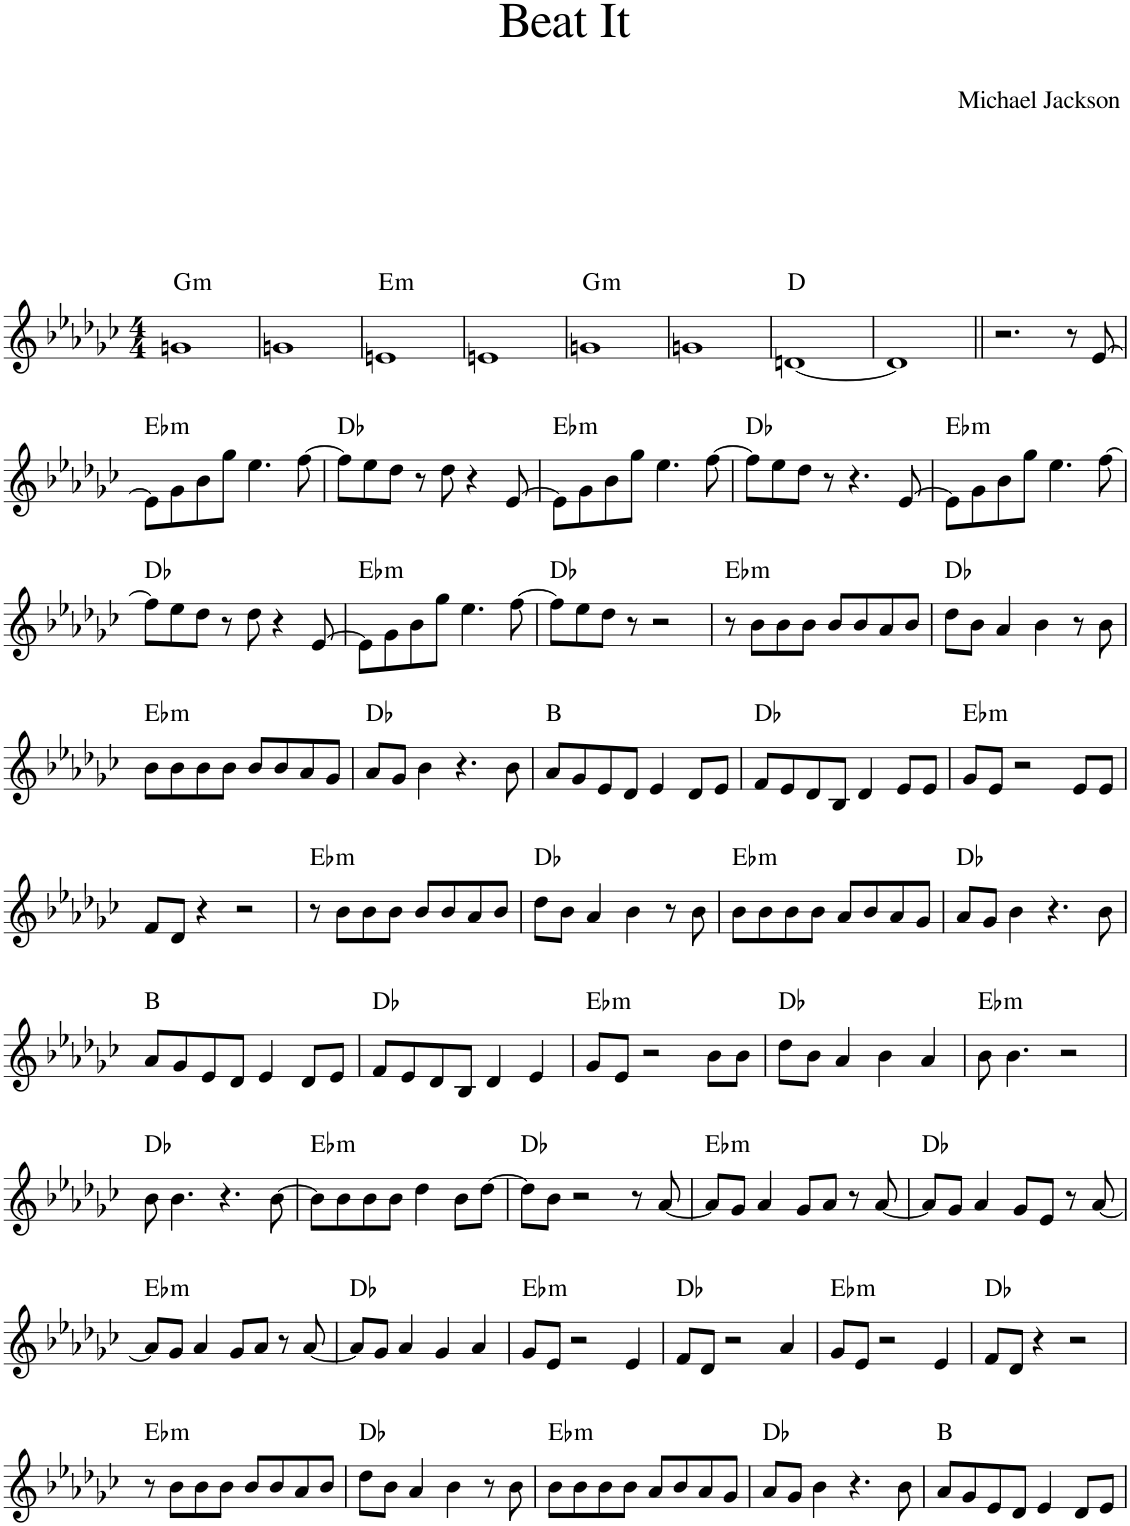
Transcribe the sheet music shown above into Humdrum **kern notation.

**kern	**harte
*part1	*part1
*staff1	*
*I"Piano	*
*I'Pno.	*
*clefG2	*
*k[b-e-a-d-g-c-]	*
*M4/4	*
=1	=1
!	!LO:H:kt=m
1gn	G:min
=2	=2
1gn	.
=3	=3
!	!LO:H:kt=m
1en	E:min
=4	=4
1en	.
=5	=5
!	!LO:H:kt=m
1gn	G:min
=6	=6
1gn	.
=7	=7
[1dn	D:maj
=8	=8
1d]	.
=9||	=9||
2.r	.
8r	.
[8e-/	.
!!LO:LB:g=z
=10	=10
!	!LO:H:kt=m
8e-\L]	Eb:min
8g-\	.
8b-\	.
8gg-\J	.
4.ee-\	.
[8ff\	.
=11	=11
8ff\L]	Db:maj
8ee-\	.
8dd-\J	.
8r	.
8dd-\	.
4r	.
[8e-/	.
=12	=12
!	!LO:H:kt=m
8e-\L]	Eb:min
8g-\	.
8b-\	.
8gg-\J	.
4.ee-\	.
[8ff\	.
=13	=13
8ff\L]	Db:maj
8ee-\	.
8dd-\J	.
8r	.
4.r	.
[8e-/	.
=14	=14
!	!LO:H:kt=m
8e-\L]	Eb:min
8g-\	.
8b-\	.
8gg-\J	.
4.ee-\	.
[8ff\	.
!!LO:LB:g=z
=15	=15
8ff\L]	Db:maj
8ee-\	.
8dd-\J	.
8r	.
8dd-\	.
4r	.
[8e-/	.
=16	=16
!	!LO:H:kt=m
8e-\L]	Eb:min
8g-\	.
8b-\	.
8gg-\J	.
4.ee-\	.
[8ff\	.
=17	=17
8ff\L]	Db:maj
8ee-\	.
8dd-\J	.
8r	.
2r	.
=18	=18
!	!LO:H:kt=m
8r	Eb:min
8b-\L	.
8b-\	.
8b-\J	.
8b-/L	.
8b-/	.
8a-/	.
8b-/J	.
=19	=19
8dd-\L	Db:maj
8b-\J	.
4a-/	.
4b-\	.
8r	.
8b-\	.
!!LO:LB:g=z
=20	=20
!	!LO:H:kt=m
8b-\L	Eb:min
8b-\	.
8b-\	.
8b-\J	.
8b-/L	.
8b-/	.
8a-/	.
8g-/J	.
=21	=21
8a-/L	Db:maj
8g-/J	.
4b-\	.
4.r	.
8b-\	.
=22	=22
8a-/L	B:maj
8g-/	.
8e-/	.
8d-/J	.
4e-/	.
8d-/L	.
8e-/J	.
=23	=23
8f/L	Db:maj
8e-/	.
8d-/	.
8B-/J	.
4d-/	.
8e-/L	.
8e-/J	.
=24	=24
!	!LO:H:kt=m
8g-/L	Eb:min
8e-/J	.
2r	.
8e-/L	.
8e-/J	.
!!LO:LB:g=z
=25	=25
8f/L	.
8d-/J	.
4r	.
2r	.
=26	=26
!	!LO:H:kt=m
8r	Eb:min
8b-\L	.
8b-\	.
8b-\J	.
8b-/L	.
8b-/	.
8a-/	.
8b-/J	.
=27	=27
8dd-\L	Db:maj
8b-\J	.
4a-/	.
4b-\	.
8r	.
8b-\	.
=28	=28
!	!LO:H:kt=m
8b-\L	Eb:min
8b-\	.
8b-\	.
8b-\J	.
8a-/L	.
8b-/	.
8a-/	.
8g-/J	.
=29	=29
8a-/L	Db:maj
8g-/J	.
4b-\	.
4.r	.
8b-\	.
!!LO:LB:g=z
=30	=30
8a-/L	B:maj
8g-/	.
8e-/	.
8d-/J	.
4e-/	.
8d-/L	.
8e-/J	.
=31	=31
8f/L	Db:maj
8e-/	.
8d-/	.
8B-/J	.
4d-/	.
4e-/	.
=32	=32
!	!LO:H:kt=m
8g-/L	Eb:min
8e-/J	.
2r	.
8b-\L	.
8b-\J	.
=33	=33
8dd-\L	Db:maj
8b-\J	.
4a-/	.
4b-\	.
4a-/	.
=34	=34
!	!LO:H:kt=m
8b-\	Eb:min
4.b-\	.
2r	.
!!LO:LB:g=z
=35	=35
8b-\	Db:maj
4.b-\	.
4.r	.
[8b-\	.
=36	=36
!	!LO:H:kt=m
8b-\L]	Eb:min
8b-\	.
8b-\	.
8b-\J	.
4dd-\	.
8b-\L	.
[8dd-\J	.
=37	=37
8dd-\L]	Db:maj
8b-\J	.
2r	.
8r	.
[8a-/	.
=38	=38
!	!LO:H:kt=m
8a-/L]	Eb:min
8g-/J	.
4a-/	.
8g-/L	.
8a-/J	.
8r	.
[8a-/	.
=39	=39
8a-/L]	Db:maj
8g-/J	.
4a-/	.
8g-/L	.
8e-/J	.
8r	.
[8a-/	.
!!LO:LB:g=z
=40	=40
!	!LO:H:kt=m
8a-/L]	Eb:min
8g-/J	.
4a-/	.
8g-/L	.
8a-/J	.
8r	.
[8a-/	.
=41	=41
8a-/L]	Db:maj
8g-/J	.
4a-/	.
4g-/	.
4a-/	.
=42	=42
!	!LO:H:kt=m
8g-/L	Eb:min
8e-/J	.
2r	.
4e-/	.
=43	=43
8f/L	Db:maj
8d-/J	.
2r	.
4a-/	.
=44	=44
!	!LO:H:kt=m
8g-/L	Eb:min
8e-/J	.
2r	.
4e-/	.
=45	=45
8f/L	Db:maj
8d-/J	.
4r	.
2r	.
!!LO:LB:g=z
=46	=46
!	!LO:H:kt=m
8r	Eb:min
8b-\L	.
8b-\	.
8b-\J	.
8b-/L	.
8b-/	.
8a-/	.
8b-/J	.
=47	=47
8dd-\L	Db:maj
8b-\J	.
4a-/	.
4b-\	.
8r	.
8b-\	.
=48	=48
!	!LO:H:kt=m
8b-\L	Eb:min
8b-\	.
8b-\	.
8b-\J	.
8a-/L	.
8b-/	.
8a-/	.
8g-/J	.
=49	=49
8a-/L	Db:maj
8g-/J	.
4b-\	.
4.r	.
8b-\	.
=50	=50
8a-/L	B:maj
8g-/	.
8e-/	.
8d-/J	.
4e-/	.
8d-/L	.
8e-/J	.
=	=
*-	*-
